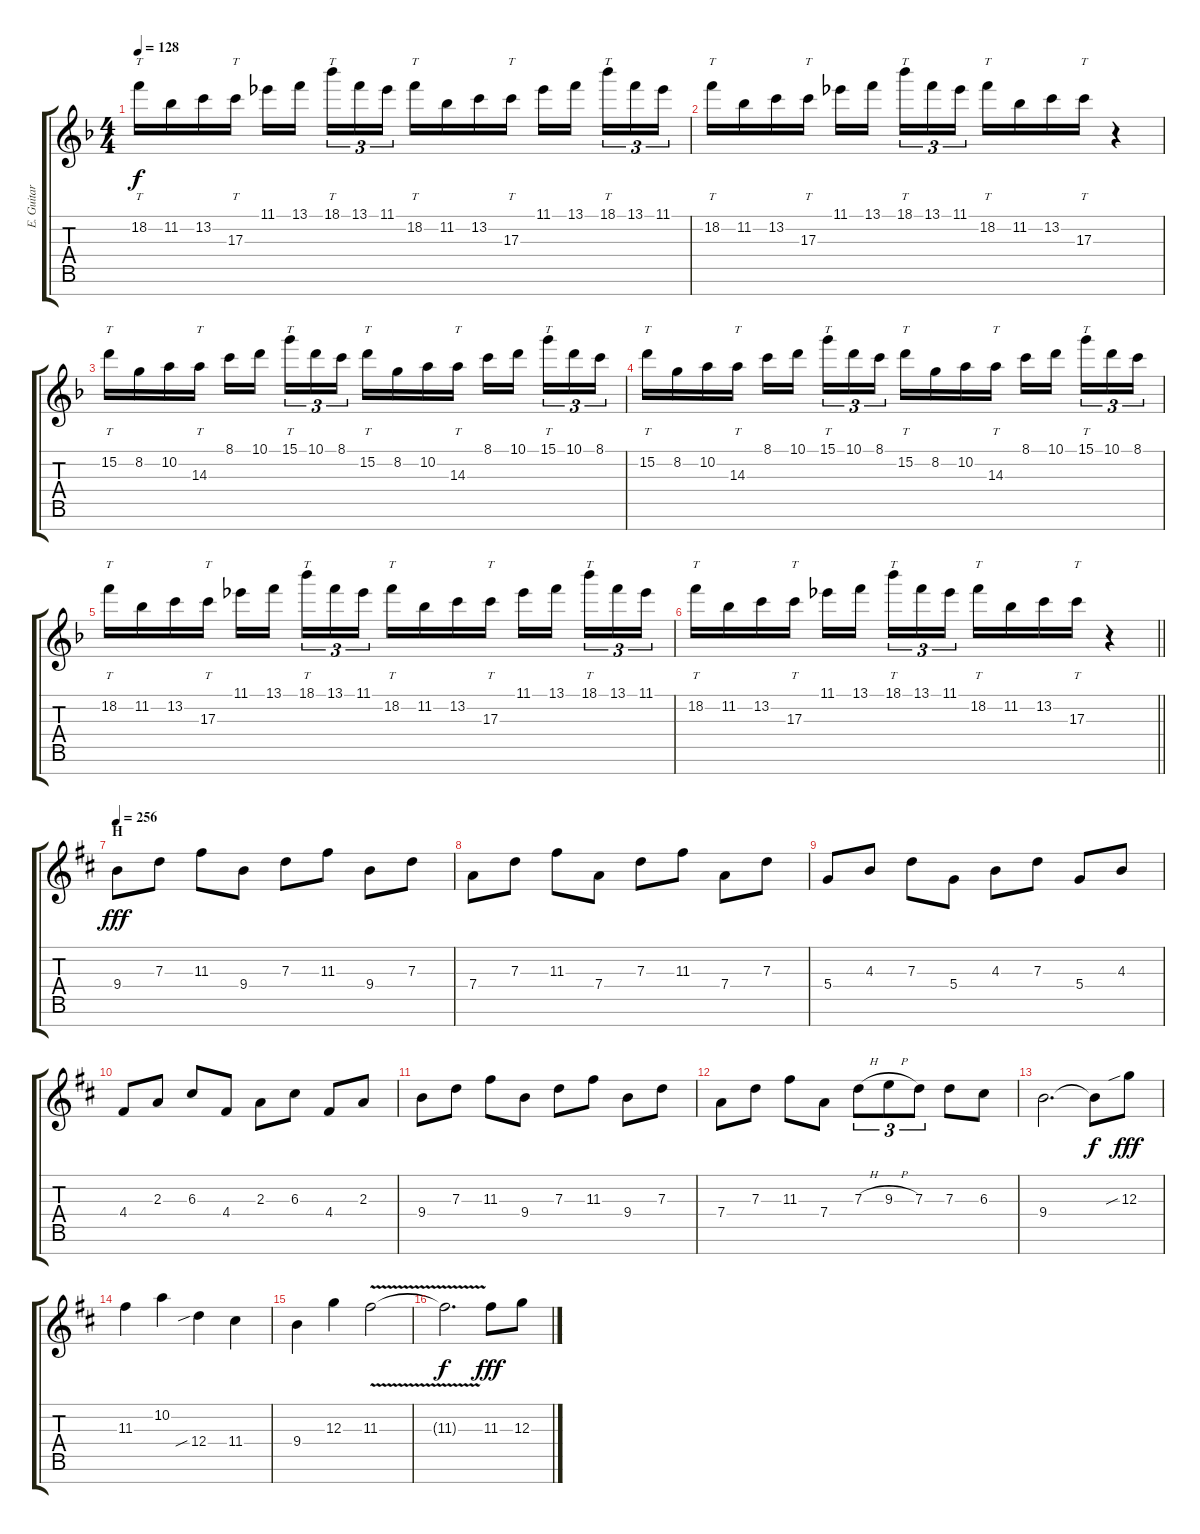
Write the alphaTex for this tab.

\track ("E. Guitar I" "E. Guitar ") {instrument overdrivenguitar}
\staff {score tabs}
\tuning (E4 B3 G3 D3 A2 E2 B1) {hide}
\ts (4 4)
\tempo 128
\clef g2
\ks f
18.2.16{tt dy f} 11.2.16 13.2.16 17.3.16{tt} 11.1.16 13.1.16{beam splitsecondary} 18.1.16{tt tu (3 2)} 13.1.16{tu (3 2)} 11.1.16{tu (3 2)} 18.2.16{tt} 11.2.16 13.2.16 17.3.16{tt} 11.1.16 13.1.16{beam splitsecondary} 18.1.16{tt tu (3 2)} 13.1.16{tu (3 2)} 11.1.16{tu (3 2)} |
18.2.16{tt} 11.2.16 13.2.16 17.3.16{tt} 11.1.16 13.1.16{beam splitsecondary} 18.1.16{tt tu (3 2)} 13.1.16{tu (3 2)} 11.1.16{tu (3 2)} 18.2.16{tt} 11.2.16 13.2.16 17.3.16{tt} r.4 |
15.2.16{tt} 8.2.16 10.2.16 14.3.16{tt} 8.1.16 10.1.16{beam splitsecondary} 15.1.16{tt tu (3 2)} 10.1.16{tu (3 2)} 8.1.16{tu (3 2)} 15.2.16{tt} 8.2.16 10.2.16 14.3.16{tt} 8.1.16 10.1.16{beam splitsecondary} 15.1.16{tt tu (3 2)} 10.1.16{tu (3 2)} 8.1.16{tu (3 2)} |
15.2.16{tt} 8.2.16 10.2.16 14.3.16{tt} 8.1.16 10.1.16{beam splitsecondary} 15.1.16{tt tu (3 2)} 10.1.16{tu (3 2)} 8.1.16{tu (3 2)} 15.2.16{tt} 8.2.16 10.2.16 14.3.16{tt} 8.1.16 10.1.16{beam splitsecondary} 15.1.16{tt tu (3 2)} 10.1.16{tu (3 2)} 8.1.16{tu (3 2)} |
18.2.16{tt} 11.2.16 13.2.16 17.3.16{tt} 11.1.16 13.1.16{beam splitsecondary} 18.1.16{tt tu (3 2)} 13.1.16{tu (3 2)} 11.1.16{tu (3 2)} 18.2.16{tt} 11.2.16 13.2.16 17.3.16{tt} 11.1.16 13.1.16{beam splitsecondary} 18.1.16{tt tu (3 2)} 13.1.16{tu (3 2)} 11.1.16{tu (3 2)} |
\barLineRight lightlight
18.2.16{tt} 11.2.16 13.2.16 17.3.16{tt} 11.1.16 13.1.16{beam splitsecondary} 18.1.16{tt tu (3 2)} 13.1.16{tu (3 2)} 11.1.16{tu (3 2)} 18.2.16{tt} 11.2.16 13.2.16 17.3.16{tt} r.4 |
\section ("" "H")
\tempo 256
\ks d
9.4.8{dy fff} 7.3.8 11.3.8 9.4.8 7.3.8 11.3.8 9.4.8 7.3.8 |
7.4.8 7.3.8 11.3.8 7.4.8 7.3.8 11.3.8 7.4.8 7.3.8 |
5.4.8 4.3.8 7.3.8 5.4.8 4.3.8 7.3.8 5.4.8 4.3.8 |
4.4.8 2.3.8 6.3.8 4.4.8 2.3.8 6.3.8 4.4.8 2.3.8 |
9.4.8 7.3.8 11.3.8 9.4.8 7.3.8 11.3.8 9.4.8 7.3.8 |
7.4.8 7.3.8 11.3.8 7.4.8 7.3{h}.8{tu (3 2)} 9.3{h}.8{tu (3 2)} 7.3.8{tu (3 2)} 7.3.8 6.3.8 |
9.4.2{d} 9.4{t}.8{dy f} 12.3{sib}.8{dy fff} |
11.3.4 10.2.4 12.4{sib}.4 11.4.4 |
9.4.4 12.3.4 11.3{v}.2 |
11.3{t}.2{d dy f} 11.3.8{dy fff} 12.3.8
